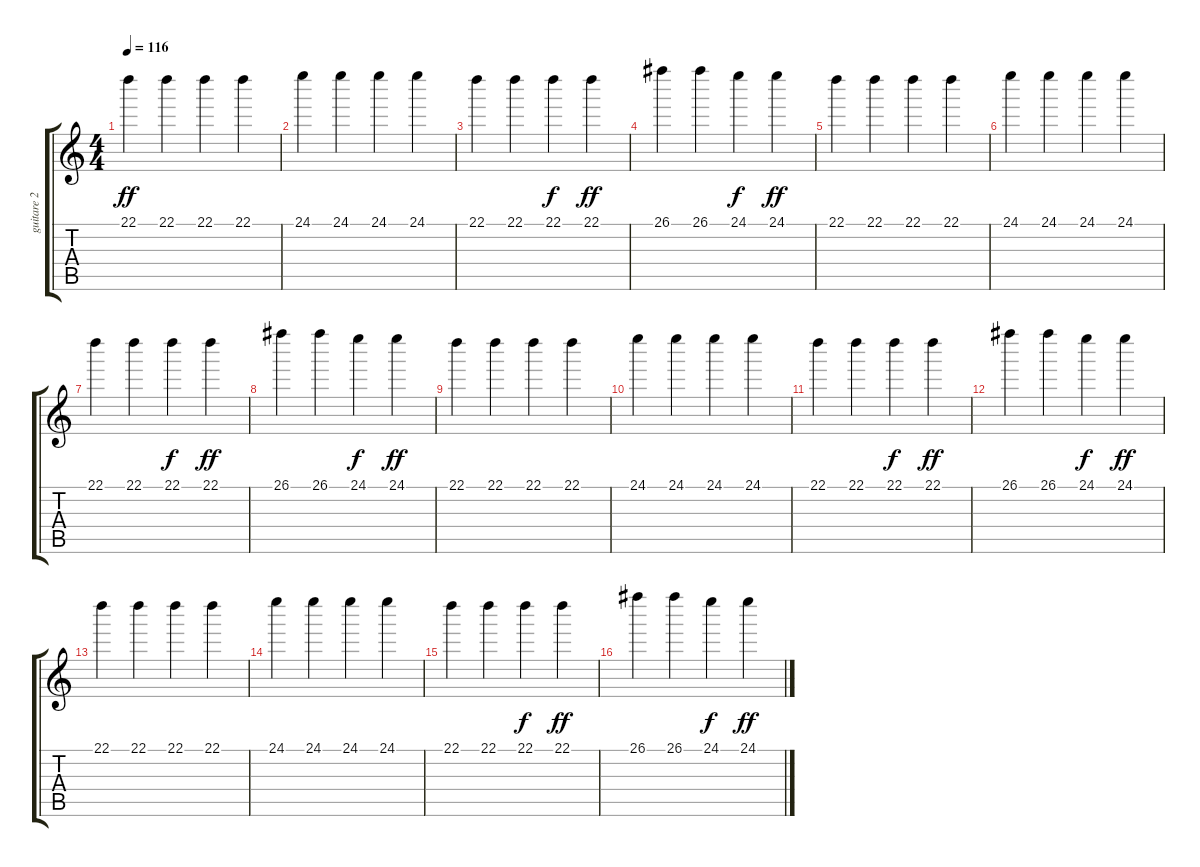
\track ("guitare 2" "guitare 2") {instrument distortionguitar}
\staff {score tabs}
\tuning (E4 B3 G3 D3 A2 E2) {hide}
\ts (4 4)
\tempo 116
\clef g2
\ks c
22.1.4{dy ff} 22.1.4 22.1.4 22.1.4 |
24.1.4 24.1.4 24.1.4 24.1.4 |
22.1.4 22.1.4 22.1.4{dy f} 22.1.4{dy ff} |
26.1.4 26.1.4 24.1.4{dy f} 24.1.4{dy ff} |
22.1.4 22.1.4 22.1.4 22.1.4 |
24.1.4 24.1.4 24.1.4 24.1.4 |
22.1.4 22.1.4 22.1.4{dy f} 22.1.4{dy ff} |
26.1.4 26.1.4 24.1.4{dy f} 24.1.4{dy ff} |
22.1.4 22.1.4 22.1.4 22.1.4 |
24.1.4 24.1.4 24.1.4 24.1.4 |
22.1.4 22.1.4 22.1.4{dy f} 22.1.4{dy ff} |
26.1.4 26.1.4 24.1.4{dy f} 24.1.4{dy ff} |
22.1.4 22.1.4 22.1.4 22.1.4 |
24.1.4 24.1.4 24.1.4 24.1.4 |
22.1.4 22.1.4 22.1.4{dy f} 22.1.4{dy ff} |
26.1.4 26.1.4 24.1.4{dy f} 24.1.4{dy ff}
